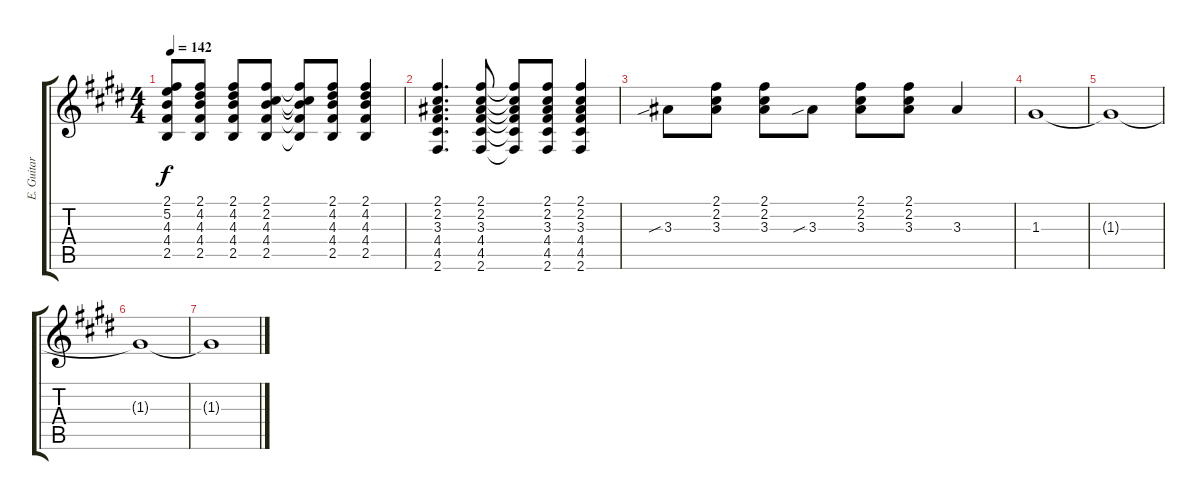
\track ("E. Guitar" "E. Guitar") {instrument overdrivenguitar}
\staff {score tabs}
\tuning (E4 B3 G3 D3 A2 E2) {hide}
\ts (4 4)
\tempo 142
\clef g2
\ks e
(2.1{t} 5.2{t} 4.3{t} 4.4{t} 2.5{t}).8{dy f} (2.1 4.2 4.3 4.4 2.5).8 (2.1 4.2 4.3 4.4 2.5).8 (2.1 2.2 4.3 4.4 2.5).8 (2.1{t} 2.2{t} 4.3{t} 4.4{t} 2.5{t}).8 (2.1 4.2 4.3 4.4 2.5).8 (2.1 4.2 4.3 4.4 2.5).4 |
(2.1 2.2 3.3 4.4 4.5 2.6).4{d} (2.1 2.2 3.3 4.4 4.5 2.6).8 (2.1{t} 2.2{t} 3.3{t} 4.4{t} 4.5{t} 2.6{t}).8 (2.1 2.2 3.3 4.4 4.5 2.6).8 (2.1 2.2 3.3 4.4 4.5 2.6).4 |
3.3{sib}.8 (2.1 2.2 3.3).8 (2.1 2.2 3.3).8 3.3{sib}.8 (2.1 2.2 3.3).8 (2.1 2.2 3.3).8 3.3.4 |
1.3.1 |
1.3{t}.1 |
1.3{t}.1 |
1.3{t}.1
